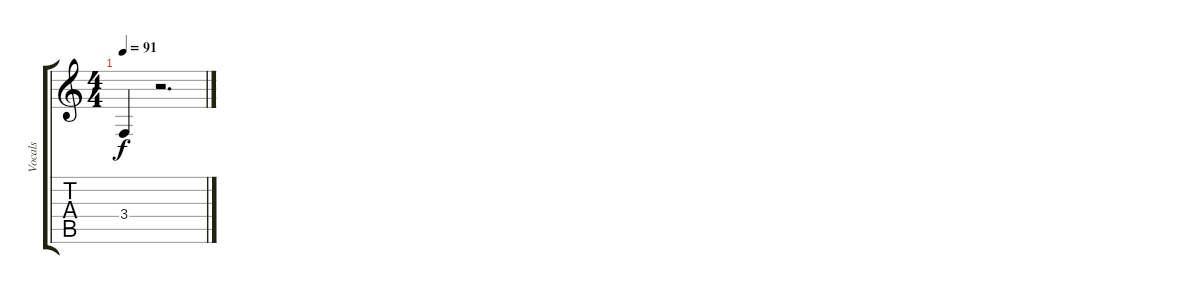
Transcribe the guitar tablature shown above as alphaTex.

\track ("Vocals" "Vocals") {instrument lead8bassandlead}
\staff {score tabs}
\tuning (E4 B3 G3 D3 A2 E2) {hide}
\ts (4 4)
\tempo 91
\clef g2
\ks c
3.4{t}.4{dy f} r.2{d}
